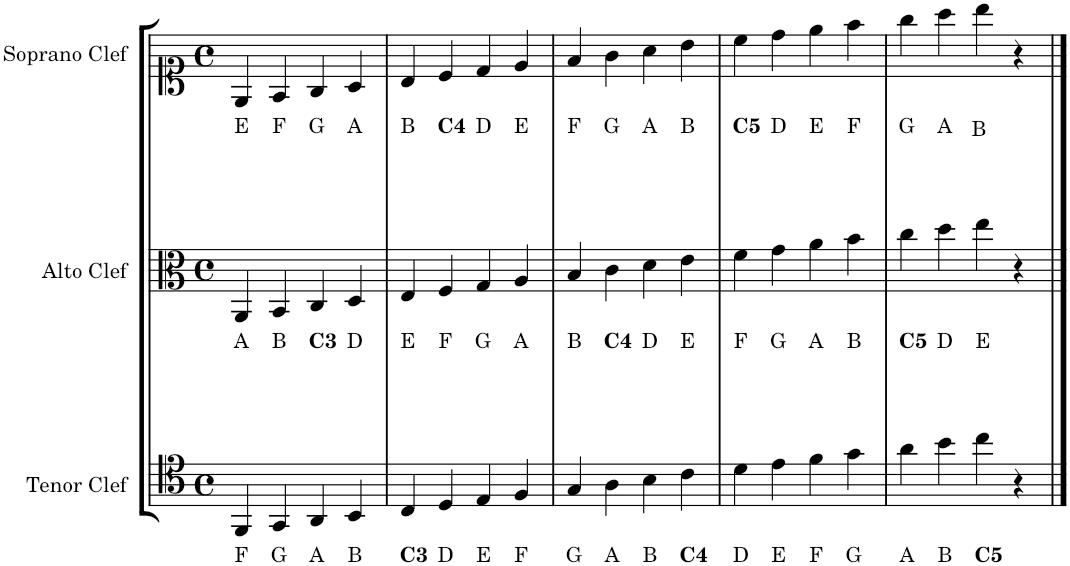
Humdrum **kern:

**kern	**text	**kern	**text	**kern	**text	**text
*part3	*part3	*part2	*part2	*part1	*part1	*part1
*staff3	*staff3	*staff2	*staff2	*staff1	*staff1	*staff1
*I"Tenor Clef	*	*I"Alto Clef	*	*I"Soprano Clef	*	*
*clefC4	*	*clefC3	*	*clefC1	*	*
*k[]	*	*k[]	*	*k[]	*	*
*M4/4	*	*M4/4	*	*M4/4	*	*
*met(c)	*	*met(c)	*	*met(c)	*	*
=1	=1	=1	=1	=1	=1	=1
!	!LO:LY:b	!	!LO:LY:b	!	!LO:LY:b	!
4FF/	F	4AA/	A	4E/	E	.
!	!LO:LY:b	!	!LO:LY:b	!	!LO:LY:b	!
4GG/	G	4BB/	B	4F/	F	.
!	!LO:LY:b	!	!LO:LY:b	!	!LO:LY:b	!
4AA/	A	4C/	C3	4G/	G	.
!	!LO:LY:b	!	!LO:LY:b	!	!LO:LY:b	!
4BB/	B	4D/	D	4A/	A	.
=2	=2	=2	=2	=2	=2	=2
!	!LO:LY:b	!	!LO:LY:b	!	!LO:LY:b	!
4C/	C3	4E/	E	4B/	B	.
!	!LO:LY:b	!	!LO:LY:b	!	!LO:LY:b	!
4D/	D	4F/	F	4c/	C4	.
!	!LO:LY:b	!	!LO:LY:b	!	!LO:LY:b	!
4E/	E	4G/	G	4d/	D	.
!	!LO:LY:b	!	!LO:LY:b	!	!LO:LY:b	!
4F/	F	4A/	A	4e/	E	.
=3	=3	=3	=3	=3	=3	=3
!	!LO:LY:b	!	!LO:LY:b	!	!LO:LY:b	!
4G/	G	4B/	B	4f/	F	.
!	!LO:LY:b	!	!LO:LY:b	!	!LO:LY:b	!
4A\	A	4c\	C4	4g\	G	.
!	!LO:LY:b	!	!LO:LY:b	!	!LO:LY:b	!
4B\	B	4d\	D	4a\	A	.
!	!LO:LY:b	!	!LO:LY:b	!	!LO:LY:b	!
4c\	C4	4e\	E	4b\	B	.
=4	=4	=4	=4	=4	=4	=4
!	!LO:LY:b	!	!LO:LY:b	!	!LO:LY:b	!
4d\	D	4f\	F	4cc\	C5	.
!	!LO:LY:b	!	!LO:LY:b	!	!LO:LY:b	!
4e\	E	4g\	G	4dd\	D	.
!	!LO:LY:b	!	!LO:LY:b	!	!LO:LY:b	!
4f\	F	4a\	A	4ee\	E	.
!	!LO:LY:b	!	!LO:LY:b	!	!LO:LY:b	!
4g\	G	4b\	B	4ff\	F	.
=5	=5	=5	=5	=5	=5	=5
!	!LO:LY:b	!	!LO:LY:b	!	!LO:LY:b	!
4a\	A	4cc\	C5	4gg\	G	.
!	!LO:LY:b	!	!LO:LY:b	!	!LO:LY:b	!
4b\	B	4dd\	D	4aa\	A	.
!	!LO:LY:b	!	!LO:LY:b	!	!	!LO:LY:b
4cc\	C5	4ee\	E	4bb\	.	B
4r	.	4r	.	4r	.	.
==	==	==	==	==	==	==
*-	*-	*-	*-	*-	*-	*-
